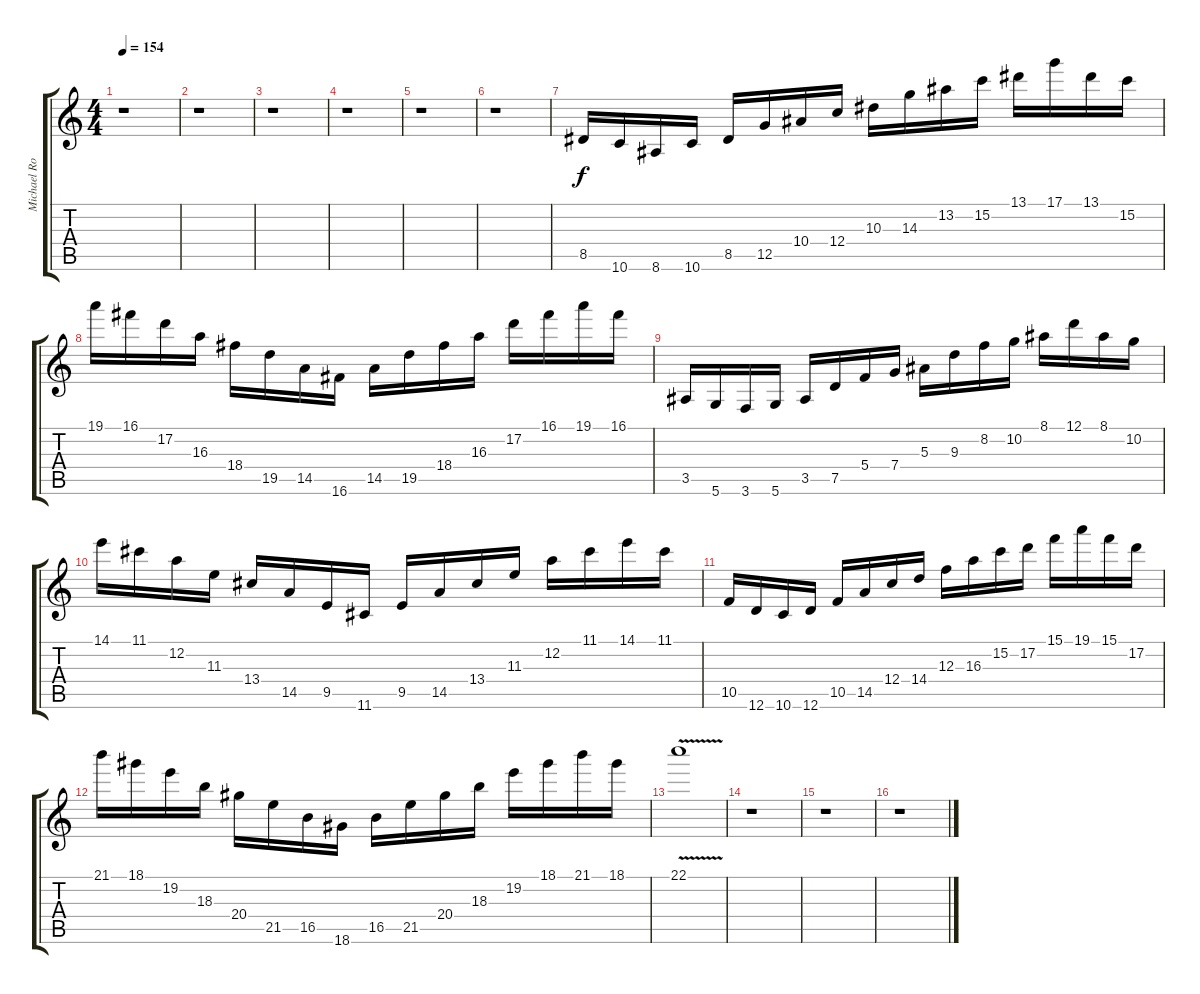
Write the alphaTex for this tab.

\track ("Michael Romeo solo" "Michael Ro") {instrument distortionguitar}
\staff {score tabs}
\tuning (D4 A3 F3 C3 G2 D2) {hide}
\ts (4 4)
\tempo 154
\clef g2
\ks c
r.1{dy f} |
r.1 |
r.1 |
r.1 |
r.1 |
r.1 |
8.5.16 10.6.16 8.6.16 10.6.16 8.5.16 12.5.16 10.4.16 12.4.16 10.3.16 14.3.16 13.2.16 15.2.16 13.1.16 17.1.16 13.1.16 15.2.16 |
19.1.16 16.1.16 17.2.16 16.3.16 18.4.16 19.5.16 14.5.16 16.6.16 14.5.16 19.5.16 18.4.16 16.3.16 17.2.16 16.1.16 19.1.16 16.1.16 |
3.5.16 5.6.16 3.6.16 5.6.16 3.5.16 7.5.16 5.4.16 7.4.16 5.3.16 9.3.16 8.2.16 10.2.16 8.1.16 12.1.16 8.1.16 10.2.16 |
14.1.16 11.1.16 12.2.16 11.3.16 13.4.16 14.5.16 9.5.16 11.6.16 9.5.16 14.5.16 13.4.16 11.3.16 12.2.16 11.1.16 14.1.16 11.1.16 |
10.5.16 12.6.16 10.6.16 12.6.16 10.5.16 14.5.16 12.4.16 14.4.16 12.3.16 16.3.16 15.2.16 17.2.16 15.1.16 19.1.16 15.1.16 17.2.16 |
21.1.16 18.1.16 19.2.16 18.3.16 20.4.16 21.5.16 16.5.16 18.6.16 16.5.16 21.5.16 20.4.16 18.3.16 19.2.16 18.1.16 21.1.16 18.1.16 |
22.1{v}.1 |
r.1 |
r.1 |
r.1
